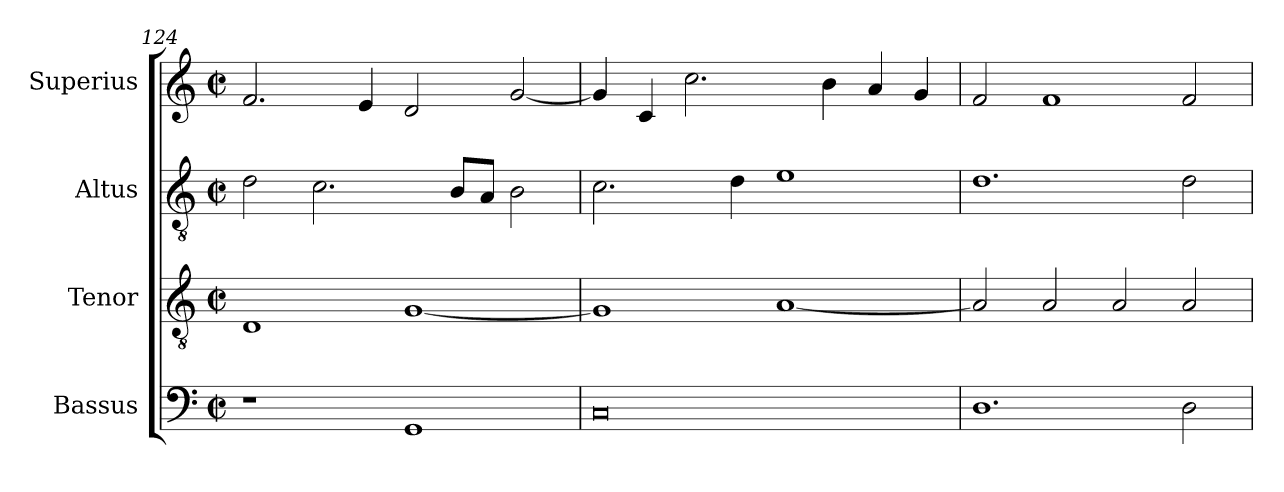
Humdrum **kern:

**kern	**kern	**kern	**kern
*part4	*part3	*part2	*part1
*staff4	*staff3	*staff2	*staff1
*I"Bassus	*I"Tenor	*I"Altus	*I"Superius
*I'B.	*I'T.	*	*I'S.
*clefF4	*clefGv2	*clefGv2	*clefG2
*	*ITrd7c12	*ITrd7c12	*
*k[]	*k[]	*k[]	*k[]
*C:	*C:	*C:	*C:
*M2/2	*M2/2	*M2/2	*M2/2
*met(c|)	*met(c|)	*met(c|)	*met(c|)
=124	=124	=124	=124
1r	1DDi	2Di\	2.fi/
.	.	2.Ci\	.
.	.	.	4ei/
1GGi	[<1GGi	.	2di/
.	.	8BBi/L	.
.	.	8AAi/J	.
.	.	2BBi\	[<2gi/
=125	=125	=125	=125
0Ci	1GGi]	2.Ci\	4gi/]
.	.	.	4ci/
.	.	.	2.cci\
.	.	4Di\	.
.	[<1AAi	1Ei	.
.	.	.	4bi\
.	.	.	4ai/
.	.	.	4gi/
!!LO:LB:g=z
=126	=126	=126	=126
1.Di	2AAi/]	1.Di	2fi/
.	2AAi/	.	1fi
.	2AAi/	.	.
2Di\	2AAi/	2Di\	2fi/
=	=	=	=
*-	*-	*-	*-
